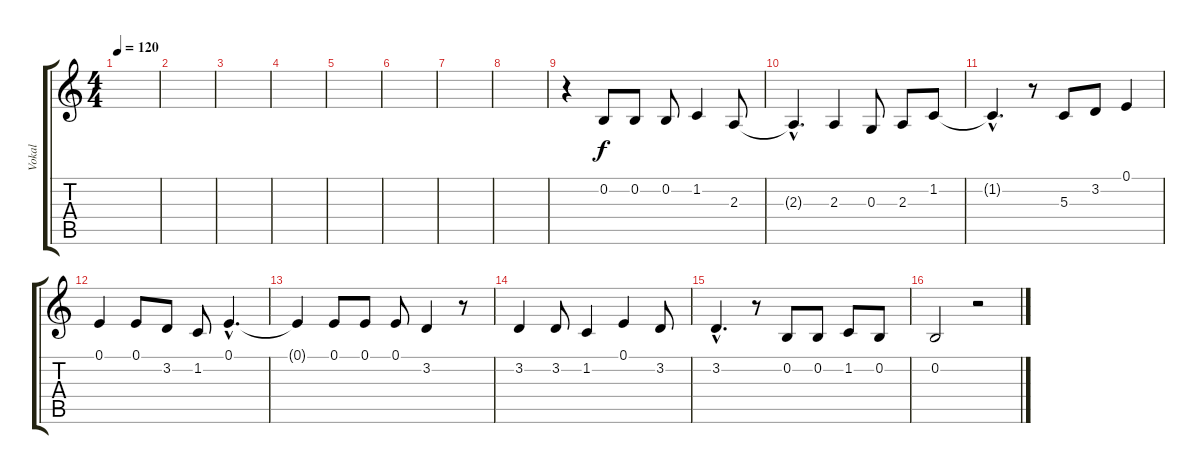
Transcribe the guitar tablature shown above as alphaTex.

\track ("Vokal" "Vokal") {instrument flute}
\staff {score tabs}
\tuning (E4 B3 G3 D3 A2 E2) {hide}
\ts (4 4)
\tempo 120
\clef g2
\ks c
|
|
|
|
|
|
|
|
r.4 0.2.8 0.2.8 0.2.8 1.2.4 2.3.8 |
2.3{hac t}.4{d} 2.3.4 0.3.8 2.3.8 1.2.8 |
1.2{hac t}.4{d} r.8 5.3.8 3.2.8 0.1.4 |
0.1.4 0.1.8 3.2.8 1.2.8 0.1{hac}.4{d} |
0.1{t}.4 0.1.8 0.1.8 0.1.8 3.2.4 r.8 |
3.2.4 3.2.8 1.2.4 0.1.4 3.2.8 |
3.2{hac}.4{d} r.8 0.2.8 0.2.8 1.2.8 0.2.8 |
0.2.2 r.2
